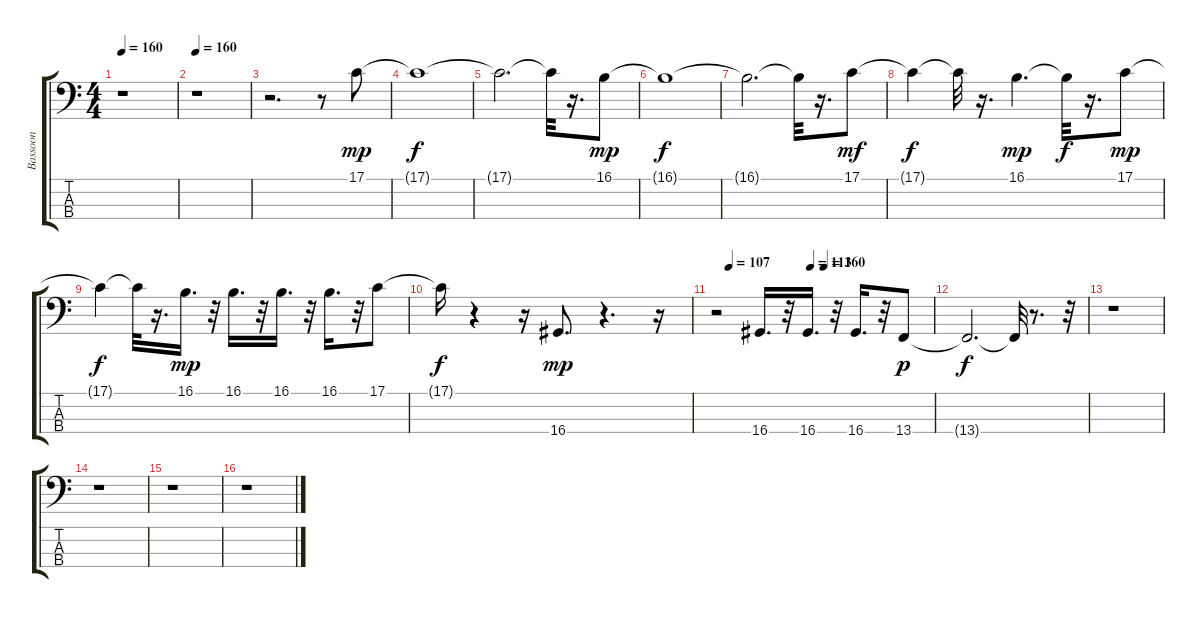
\track ("Bassoon" "Bassoon") {instrument bassoon}
\staff {score tabs}
\tuning (G2 D2 A1 E1) {hide}
\ts (4 4)
\tempo 160
\clef f4
\ks c
r.1{dy mp instrument bassoon} |
\tempo 160
r.1 |
r.2{d} r.8 17.1.8 |
17.1{t}.1{dy f} |
17.1{t}.2{d} 17.1{t}.32 r.16{d} 16.1.8{dy mp} |
16.1{t}.1{dy f} |
16.1{t}.2{d} 16.1{t}.32 r.16{d} 17.1.8{dy mf} |
17.1{t}.4{dy f} 17.1{t}.32 r.16{d} 16.1.4{d dy mp} 16.1{t}.32{dy f} r.16{d} 17.1.8{dy mp} |
17.1{t}.4{dy f} 17.1{t}.32 r.16{d} 16.1.16{d dy mp} r.32 16.1.16{d} r.32 16.1.16{d} r.32 16.1.16{d} r.32 17.1.8 |
17.1{t}.16{dy f} r.4 r.16 16.4.8{d dy mp} r.4{d} r.16 |
\tempo (107 0.0625)
\tempo (113 0.4375)
\tempo (160 0.5)
r.2 16.4.16{d} r.32 16.4.16{d} r.32 16.4.16{d} r.32 13.4.8{dy p} |
13.4{t}.2{d dy f} 13.4{t}.32 r.8{d} r.32 |
r.1 |
r.1 |
r.1 |
r.1
